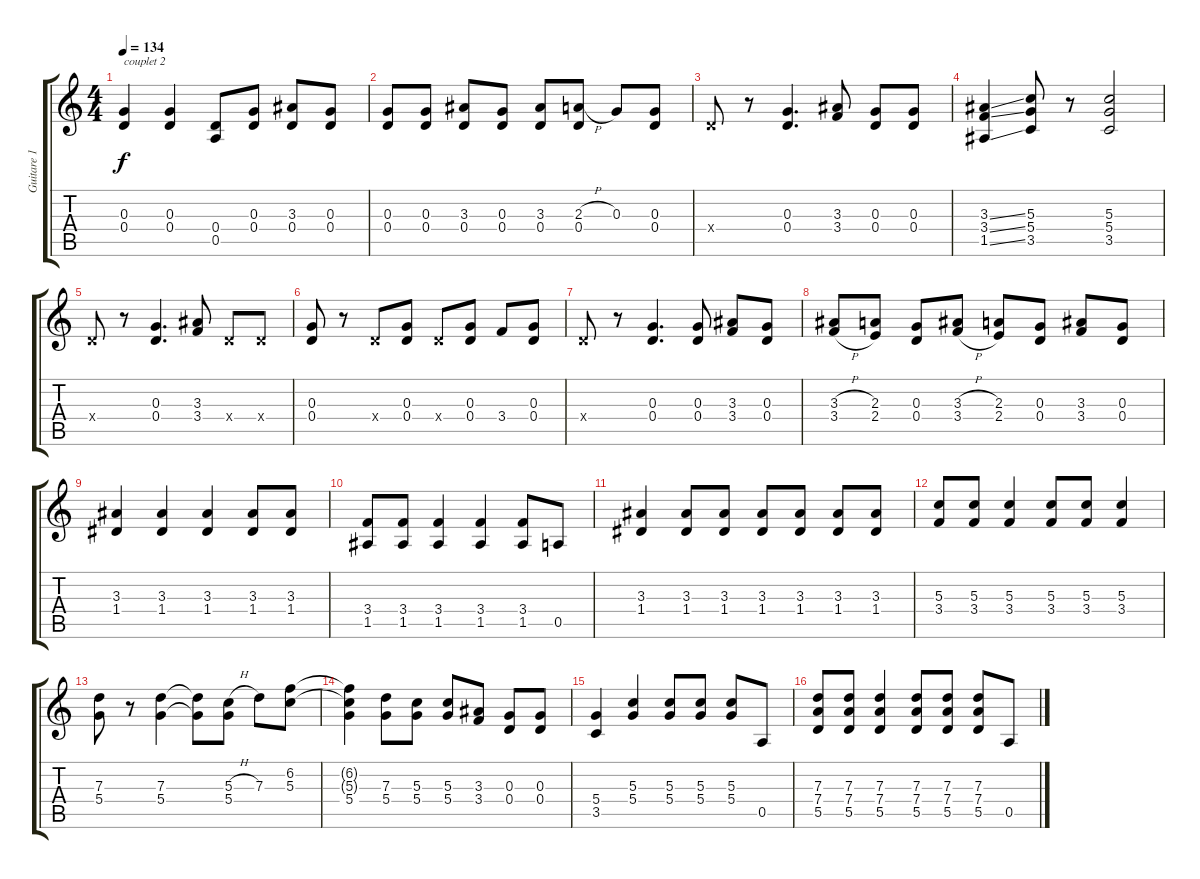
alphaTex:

\track ("Guitare 1" "Guitare 1") {instrument overdrivenguitar}
\staff {score tabs}
\tuning (E4 B3 G3 D3 A2 E2) {hide}
\ts (4 4)
\tempo 134
\clef g2
\ks c
(0.3 0.4).4{txt "couplet 2" dy f} (0.3 0.4).4 (0.4 0.5).8 (0.3 0.4).8 (3.3 0.4).8 (0.3 0.4).8 |
(0.3 0.4).8 (0.3 0.4).8 (3.3 0.4).8 (0.3 0.4).8 (3.3 0.4).8 (2.3{h} 0.4).8 0.3.8 (0.3 0.4).8 |
0.4{x}.8 r.8 (0.3 0.4).4{d} (3.3 3.4).8 (0.3 0.4).8 (0.3 0.4).8 |
(3.3{ss} 3.4{ss} 1.5{ss}).4 (5.3 5.4 3.5).8 r.8 (5.3 5.4 3.5).2 |
0.4{x}.8 r.8 (0.3 0.4).4{d} (3.3 3.4).8 0.4{x}.8 0.4{x}.8 |
(0.3 0.4).8 r.8 0.4{x}.8 (0.3 0.4).8 0.4{x}.8 (0.3 0.4).8 3.4.8 (0.3 0.4).8 |
0.4{x}.8 r.8 (0.3 0.4).4{d} (0.3 0.4).8 (3.3 3.4).8 (0.3 0.4).8 |
(3.3{h} 3.4{h}).8 (2.3 2.4).8 (0.3 0.4).8 (3.3{h} 3.4{h}).8 (2.3 2.4).8 (0.3 0.4).8 (3.3 3.4).8 (0.3 0.4).8 |
(3.3 1.4).4 (3.3 1.4).4 (3.3 1.4).4 (3.3 1.4).8 (3.3 1.4).8 |
(3.4 1.5).8 (3.4 1.5).8 (3.4 1.5).4 (3.4 1.5).4 (3.4 1.5).8 0.5.8 |
(3.3 1.4).4 (3.3 1.4).8 (3.3 1.4).8 (3.3 1.4).8 (3.3 1.4).8 (3.3 1.4).8 (3.3 1.4).8 |
(5.3 3.4).8 (5.3 3.4).8 (5.3 3.4).4 (5.3 3.4).8 (5.3 3.4).8 (5.3 3.4).4 |
(7.3 5.4).8 r.8 (7.3 5.4).4 (7.3{t} 5.4{t}).8 (5.3{h} 5.4).8 7.3.8 (6.2 5.3).8 |
(6.2{t} 5.3{t} 5.4).4 (7.3 5.4).8 (5.3 5.4).8 (5.3 5.4).8 (3.3 3.4).8 (0.3 0.4).8 (0.3 0.4).8 |
(5.4 3.5).4 (5.3 5.4).4 (5.3 5.4).8 (5.3 5.4).8 (5.3 5.4).8 0.5.8 |
(7.3 7.4 5.5).8 (7.3 7.4 5.5).8 (7.3 7.4 5.5).4 (7.3 7.4 5.5).8 (7.3 7.4 5.5).8 (7.3 7.4 5.5).8 0.5.8
